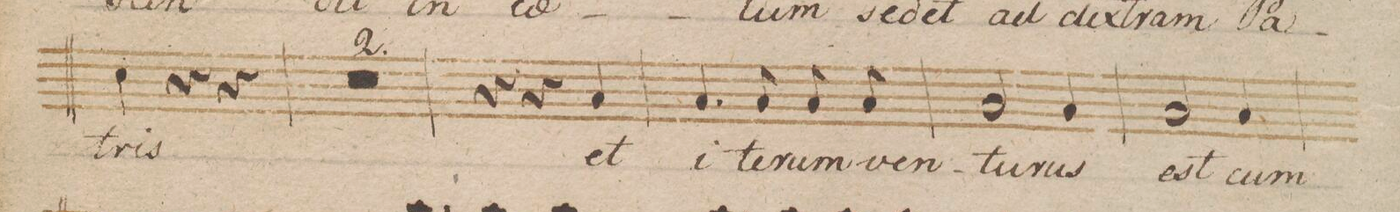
**kern	**text	**dynam
*I"Canto.	*	*
*clefC1	*	*
*k[b-]	*	*
*met(c|)	*	*
*M3/4	*	*
4a\	-tris	.
4r	.	.
4r	.	.
=143	=143	=143
1.r	.	.
=144	=144	=144
=145	=145	=145
4r	.	.
4r	.	.
4f/	et	.
=146	=146	=146
4.f/	i-	.
8f/	-te-	.
8f/	-rum	.
8f/	ven-	.
=147	=147	=147
2f/	-tu-	.
4f/	-rus	.
=148	=148	=148
2f/	est	.
4f/	cum	.
=149	=149	=149
*-	*-	*-
